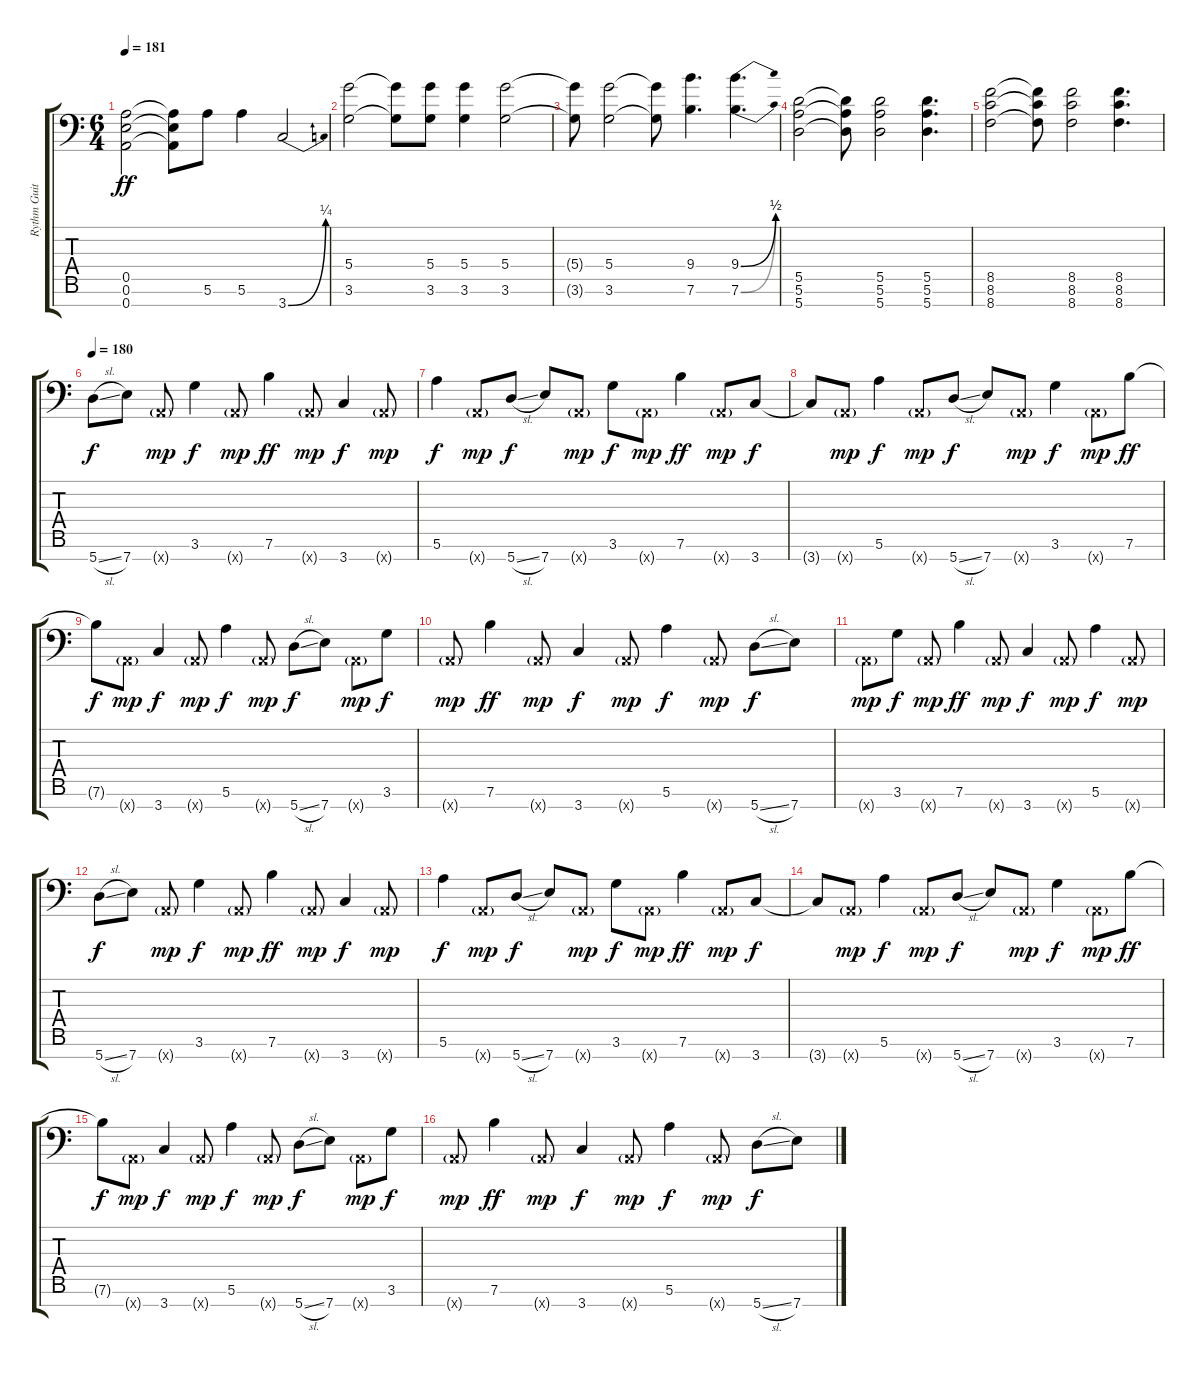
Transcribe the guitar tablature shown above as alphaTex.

\track ("Rythm Guitar #1" "Rythm Guit") {instrument distortionguitar}
\staff {score tabs}
\tuning (D4 A3 E3 D3 A2 E2 A1) {hide}
\ts (6 4)
\tempo 181
\clef f4
\ks c
(0.5{t} 0.6{t} 0.7{t}).2{dy ff} (0.5{t} 0.6{t} 0.7{t}).8 5.6.8 5.6.4 3.7{be (bend 0 0 60 1)}.2 |
(5.4 3.6).2 (5.4{t} 3.6{t}).8 (5.4 3.6).8 (5.4 3.6).4 (5.4 3.6).2 |
(5.4{t} 3.6{t}).8 (5.4 3.6).2 (5.4{t} 3.6{t}).8 (9.4 7.6).4{d} (9.4{be (bend 0 0 60 2)} 7.6{be (bend 0 0 60 2)}).4{d} |
(5.5 5.6 5.7).2 (5.5{t} 5.6{t} 5.7{t}).8 (5.5 5.6 5.7).2 (5.5 5.6 5.7).4{d} |
(8.5 8.6 8.7).2 (8.5{t} 8.6{t} 8.7{t}).8 (8.5 8.6 8.7).2 (8.5 8.6 8.7).4{d} |
\section ("" "")
\tempo 180
5.7{sl}.8{dy f instrument electricguitarjazz} 7.7.8 0.7{g x}.8{dy mp} 3.6.4{dy f} 0.7{g x}.8{dy mp} 7.6.4{dy ff} 0.7{g x}.8{dy mp} 3.7.4{dy f} 0.7{g x}.8{dy mp} |
5.6.4{dy f} 0.7{g x}.8{dy mp} 5.7{sl}.8{dy f} 7.7.8 0.7{g x}.8{dy mp} 3.6.8{dy f} 0.7{g x}.8{dy mp} 7.6.4{dy ff} 0.7{g x}.8{dy mp} 3.7.8{dy f} |
3.7{t}.8 0.7{g x}.8{dy mp} 5.6.4{dy f} 0.7{g x}.8{dy mp} 5.7{sl}.8{dy f} 7.7.8 0.7{g x}.8{dy mp} 3.6.4{dy f} 0.7{g x}.8{dy mp} 7.6.8{dy ff} |
7.6{t}.8{dy f} 0.7{g x}.8{dy mp} 3.7.4{dy f} 0.7{g x}.8{dy mp} 5.6.4{dy f} 0.7{g x}.8{dy mp} 5.7{sl}.8{dy f} 7.7.8 0.7{g x}.8{dy mp} 3.6.8{dy f} |
0.7{g x}.8{dy mp} 7.6.4{dy ff} 0.7{g x}.8{dy mp} 3.7.4{dy f} 0.7{g x}.8{dy mp} 5.6.4{dy f} 0.7{g x}.8{dy mp} 5.7{sl}.8{dy f} 7.7.8 |
0.7{g x}.8{dy mp} 3.6.8{dy f} 0.7{g x}.8{dy mp} 7.6.4{dy ff} 0.7{g x}.8{dy mp} 3.7.4{dy f} 0.7{g x}.8{dy mp} 5.6.4{dy f} 0.7{g x}.8{dy mp} |
\section ("" "")
5.7{sl}.8{dy f} 7.7.8 0.7{g x}.8{dy mp} 3.6.4{dy f} 0.7{g x}.8{dy mp} 7.6.4{dy ff} 0.7{g x}.8{dy mp} 3.7.4{dy f} 0.7{g x}.8{dy mp} |
5.6.4{dy f} 0.7{g x}.8{dy mp} 5.7{sl}.8{dy f} 7.7.8 0.7{g x}.8{dy mp} 3.6.8{dy f} 0.7{g x}.8{dy mp} 7.6.4{dy ff} 0.7{g x}.8{dy mp} 3.7.8{dy f} |
3.7{t}.8 0.7{g x}.8{dy mp} 5.6.4{dy f} 0.7{g x}.8{dy mp} 5.7{sl}.8{dy f} 7.7.8 0.7{g x}.8{dy mp} 3.6.4{dy f} 0.7{g x}.8{dy mp} 7.6.8{dy ff} |
7.6{t}.8{dy f} 0.7{g x}.8{dy mp} 3.7.4{dy f} 0.7{g x}.8{dy mp} 5.6.4{dy f} 0.7{g x}.8{dy mp} 5.7{sl}.8{dy f} 7.7.8 0.7{g x}.8{dy mp} 3.6.8{dy f} |
0.7{g x}.8{dy mp} 7.6.4{dy ff} 0.7{g x}.8{dy mp} 3.7.4{dy f} 0.7{g x}.8{dy mp} 5.6.4{dy f} 0.7{g x}.8{dy mp} 5.7{sl}.8{dy f} 7.7.8
